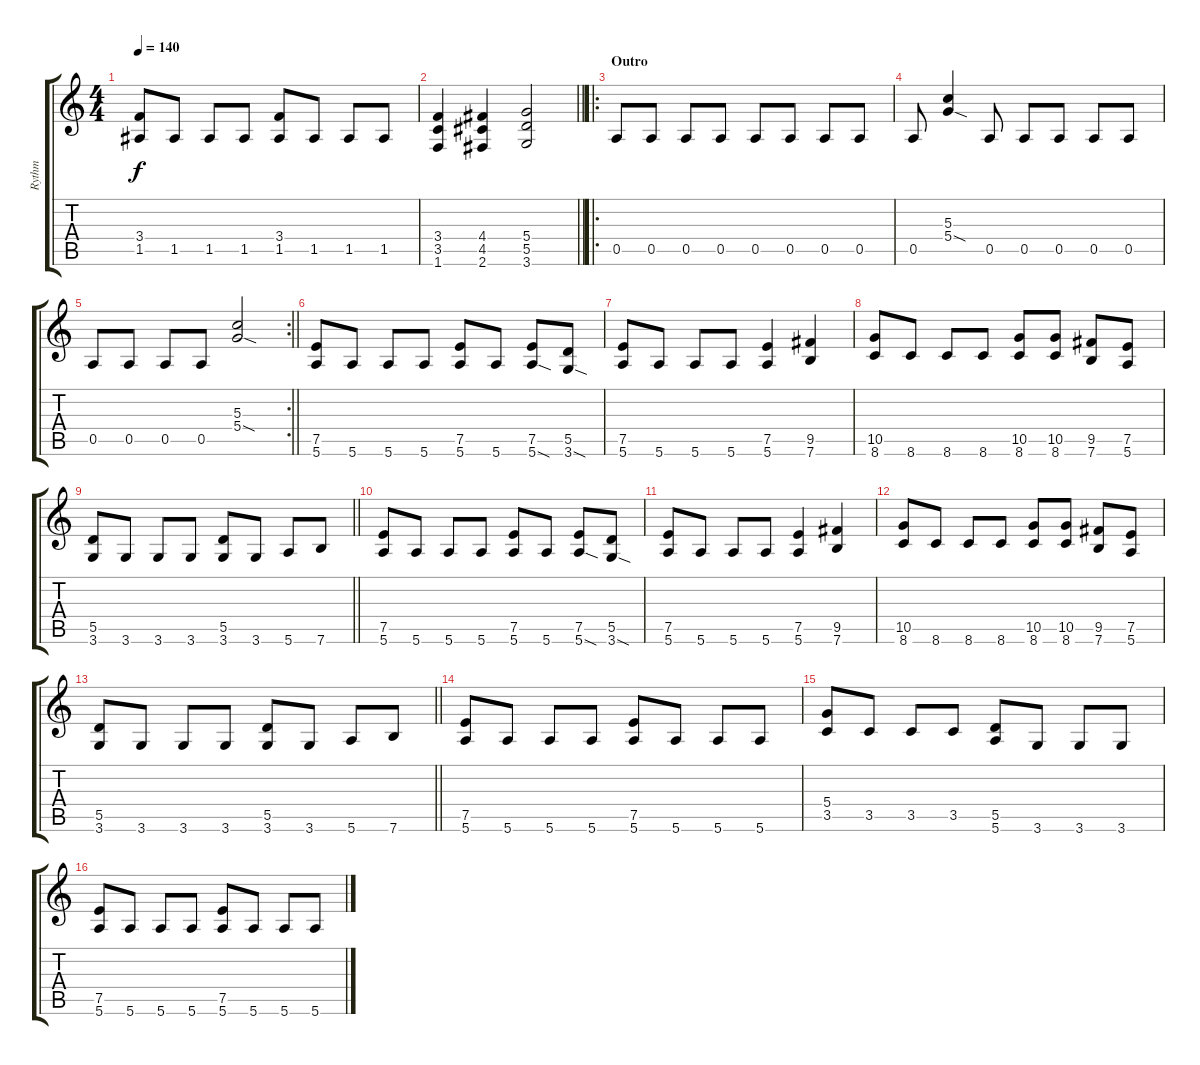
\track ("Rythm" "Rythm") {instrument overdrivenguitar}
\staff {score tabs}
\tuning (E4 B3 G3 D3 A2 E2) {hide}
\ts (4 4)
\tempo 140
\clef g2
\ks c
(3.4 1.5).8{dy f} 1.5.8 1.5.8 1.5.8 (3.4 1.5).8 1.5.8 1.5.8 1.5.8 |
\barLineRight lightlight
(3.4 3.5 1.6).4 (4.4 4.5 2.6).4 (5.4 5.5 3.6).2 |
\ro
\section ("" "Outro")
0.5.8 0.5.8 0.5.8 0.5.8 0.5.8 0.5.8 0.5.8 0.5.8 |
0.5.8 (5.3 5.4{sod}).4 0.5.8 0.5.8 0.5.8 0.5.8 0.5.8 |
\rc 2
\barLineRight lightlight
0.5.8 0.5.8 0.5.8 0.5.8 (5.3 5.4{sod}).2 |
(7.5 5.6).8 5.6.8 5.6.8 5.6.8 (7.5 5.6).8 5.6.8 (7.5 5.6{sod}).8 (5.5 3.6{sod}).8 |
(7.5 5.6).8 5.6.8 5.6.8 5.6.8 (7.5 5.6).4 (9.5 7.6).4 |
(10.5 8.6).8 8.6.8 8.6.8 8.6.8 (10.5 8.6).8 (10.5 8.6).8 (9.5 7.6).8 (7.5 5.6).8 |
\barLineRight lightlight
(5.5 3.6).8 3.6.8 3.6.8 3.6.8 (5.5 3.6).8 3.6.8 5.6.8 7.6.8 |
(7.5 5.6).8 5.6.8 5.6.8 5.6.8 (7.5 5.6).8 5.6.8 (7.5 5.6{sod}).8 (5.5 3.6{sod}).8 |
(7.5 5.6).8 5.6.8 5.6.8 5.6.8 (7.5 5.6).4 (9.5 7.6).4 |
(10.5 8.6).8 8.6.8 8.6.8 8.6.8 (10.5 8.6).8 (10.5 8.6).8 (9.5 7.6).8 (7.5 5.6).8 |
\barLineRight lightlight
(5.5 3.6).8 3.6.8 3.6.8 3.6.8 (5.5 3.6).8 3.6.8 5.6.8 7.6.8 |
(7.5 5.6).8 5.6.8 5.6.8 5.6.8 (7.5 5.6).8 5.6.8 5.6.8 5.6.8 |
(5.4 3.5).8 3.5.8 3.5.8 3.5.8 (5.5 5.6).8 3.6.8 3.6.8 3.6.8 |
(7.5 5.6).8 5.6.8 5.6.8 5.6.8 (7.5 5.6).8 5.6.8 5.6.8 5.6.8
